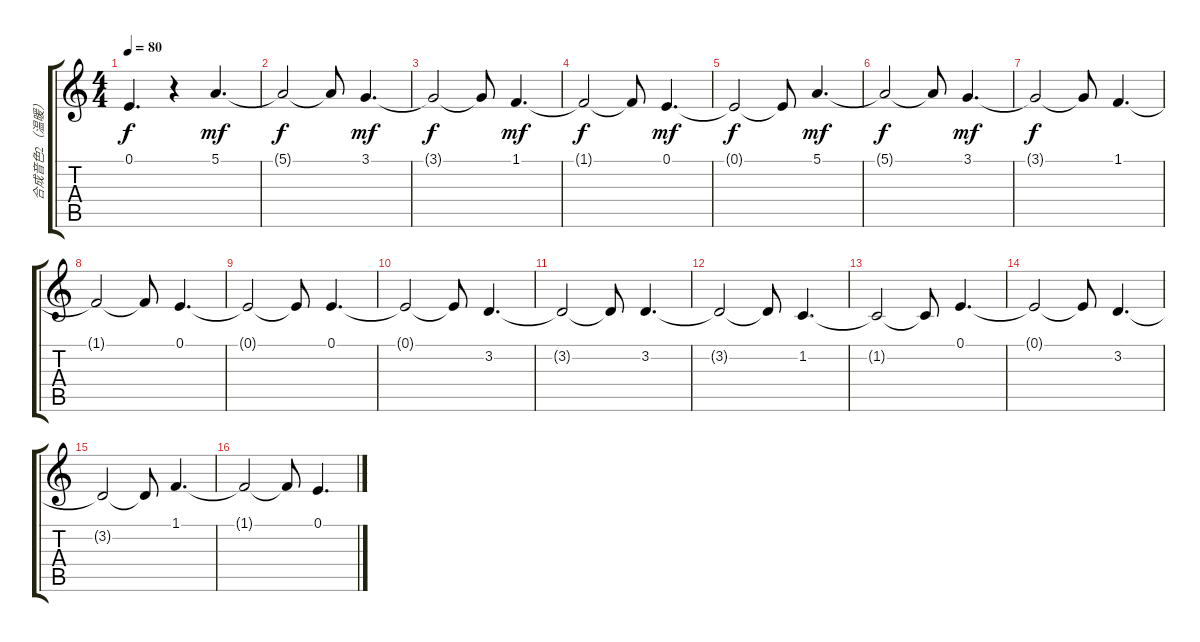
\track ("合成音色2（温暖）" "合成音色2（温暖）") {instrument pad2warm}
\staff {score tabs}
\tuning (E4 B3 G3 D3 A2 E2) {hide}
\ts (4 4)
\tempo 80
\clef g2
\ks c
0.1{t}.4{d dy f} r.4 5.1.4{d dy mf} |
5.1{t}.2{dy f} 5.1{t}.8 3.1.4{d dy mf} |
3.1{t}.2{dy f} 3.1{t}.8 1.1.4{d dy mf} |
1.1{t}.2{dy f} 1.1{t}.8 0.1.4{d dy mf} |
0.1{t}.2{dy f} 0.1{t}.8 5.1.4{d dy mf} |
5.1{t}.2{dy f} 5.1{t}.8 3.1.4{d dy mf} |
3.1{t}.2{dy f} 3.1{t}.8 1.1.4{d} |
1.1{t}.2 1.1{t}.8 0.1.4{d} |
0.1{t}.2 0.1{t}.8 0.1.4{d} |
0.1{t}.2 0.1{t}.8 3.2.4{d} |
3.2{t}.2 3.2{t}.8 3.2.4{d} |
3.2{t}.2 3.2{t}.8 1.2.4{d} |
1.2{t}.2 1.2{t}.8 0.1.4{d} |
0.1{t}.2 0.1{t}.8 3.2.4{d} |
3.2{t}.2 3.2{t}.8 1.1.4{d} |
1.1{t}.2 1.1{t}.8 0.1.4{d}
